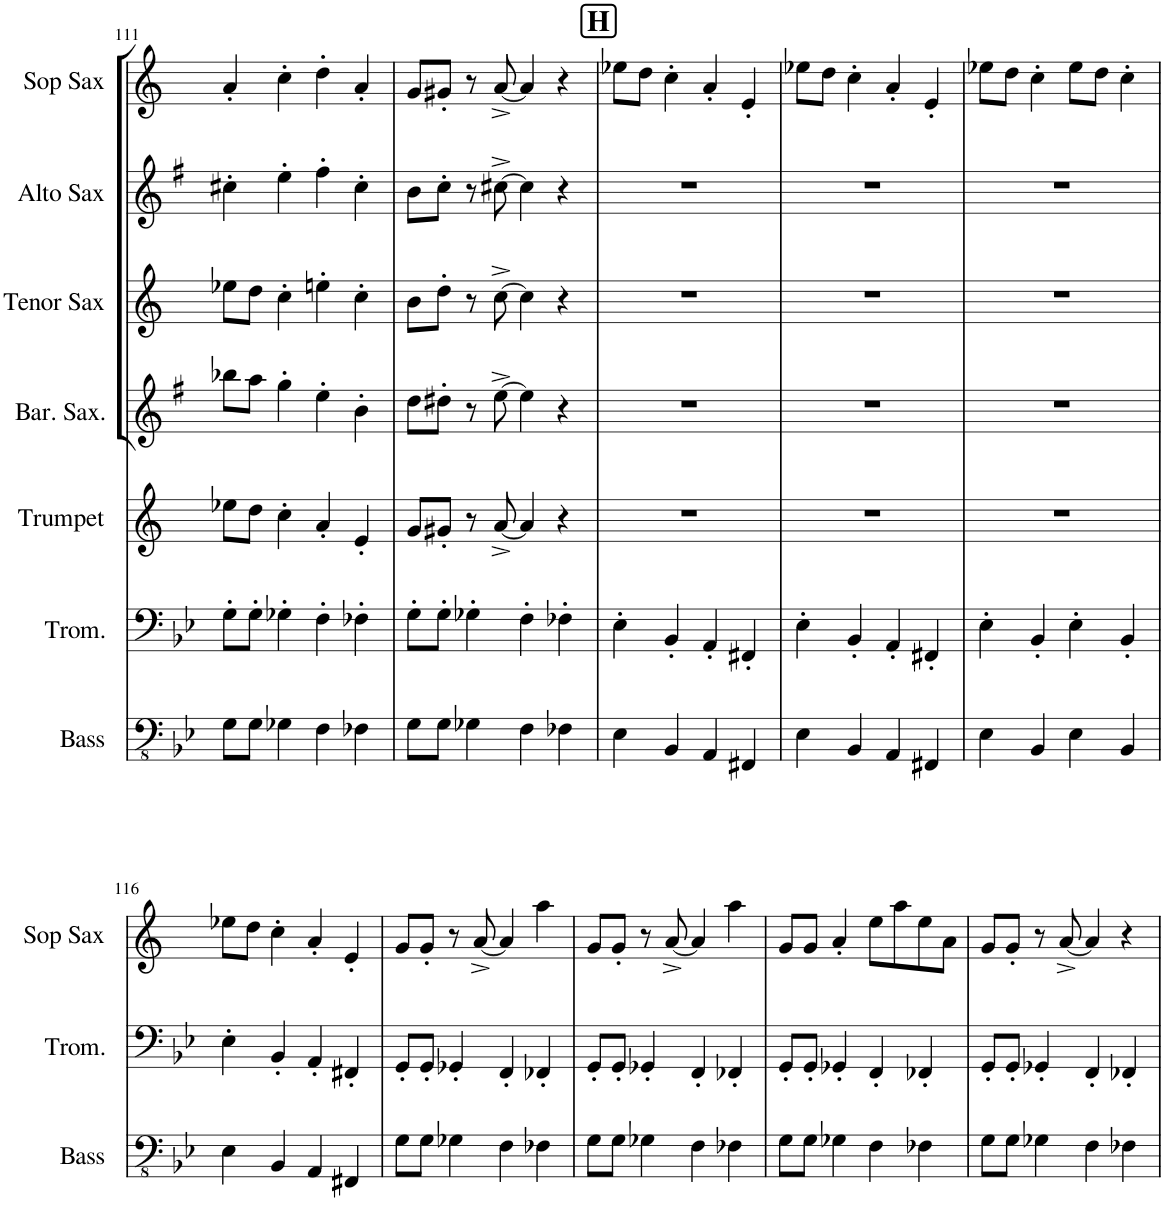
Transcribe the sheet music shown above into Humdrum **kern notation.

**kern	**kern	**kern	**kern	**kern	**kern	**kern
*part7	*part6	*part5	*part4	*part3	*part2	*part1
*staff7	*staff6	*staff5	*staff4	*staff3	*staff2	*staff1
*I"Acoustic Bass	*I"Trombone	*I"Bb Trumpet	*I"Baritone Saxophone	*I"Tenor Saxophone	*I"Alto Saxophone	*I"Soprano Saxophone
*I'Bass	*I'Trom.	*I'Trumpet	*I'Bar. Sax.	*I'Tenor Sax	*I'Alto Sax	*I'Sop Sax
!!LO:PB:g=z
*clefFv4	*clefF4	*clefG2	*clefG2	*clefG2	*clefG2	*clefG2
*	*	*Trd1c2	*Trd12c21	*Trd8c14	*Trd5c9	*Trd1c2
*k[b-e-]	*k[b-e-]	*k[]	*k[f#]	*k[]	*k[f#]	*k[]
*M2/2	*M2/2	*M2/2	*M2/2	*M2/2	*M2/2	*M2/2
*met(c|)	*met(c|)	*met(c|)	*met(c|)	*met(c|)	*met(c|)	*met(c|)
=111	=111	=111	=111	=111	=111	=111
8GG\L	8G'\L	8ee-X\L	8bb-X\L	8ee-X\L	4cc#X'\	4a'/
8GG\J	8G'\J	8dd\J	8aa\J	8dd\J	.	.
4GG-X\	4G-X'\	4cc'\	4gg'\	4cc'\	4ee'\	4cc'\
4FF\	4F'\	4a'/	4ee'\	4een'\	4ff#'\	4dd'\
4FF-X\	4F-X'\	4e'/	4b'\	4cc'\	4cc#'\	4a'/
=112	=112	=112	=112	=112	=112	=112
8GG\L	8G'\L	8g/L	8dd\L	8b\L	8b\L	8g/L
8GG\J	8G'\J	8g#X'/J	8dd#X'\J	8dd'\J	8cc'\J	8g#X'/J
4GG-X\	4G-X'\	8r	8r	8r	8r	8r
.	.	[8a^/	[8ee^\	[8cc^\	[8cc#X^\	[8a^/
4FF\	4F'\	4a/]	4ee\]	4cc\]	4cc#\]	4a/]
4FF-X\	4F-X'\	4r	4r	4r	4r	4r
!!LO:REH:place=s1:a:B:cj:fs=14:t=H
=113	=113	=113	=113	=113	=113	=113
4EE-\	4E-'\	1r	1r	1r	1r	8ee-X\L
.	.	.	.	.	.	8dd\J
4BBB-/	4BB-'/	.	.	.	.	4cc'\
4AAA/	4AA'/	.	.	.	.	4a'/
4FFF#X/	4FF#X'/	.	.	.	.	4e'/
=114	=114	=114	=114	=114	=114	=114
4EE-\	4E-'\	1r	1r	1r	1r	8ee-X\L
.	.	.	.	.	.	8dd\J
4BBB-/	4BB-'/	.	.	.	.	4cc'\
4AAA/	4AA'/	.	.	.	.	4a'/
4FFF#X/	4FF#X'/	.	.	.	.	4e'/
=115	=115	=115	=115	=115	=115	=115
4EE-\	4E-'\	1r	1r	1r	1r	8ee-X\L
.	.	.	.	.	.	8dd\J
4BBB-/	4BB-'/	.	.	.	.	4cc'\
4EE-\	4E-'\	.	.	.	.	8ee-\L
.	.	.	.	.	.	8dd\J
4BBB-/	4BB-'/	.	.	.	.	4cc'\
!!LO:LB:g=z
=116	=116	=116	=116	=116	=116	=116
4EE-\	4E-'\	1r	1r	1r	1r	8ee-X\L
.	.	.	.	.	.	8dd\J
4BBB-/	4BB-'/	.	.	.	.	4cc'\
4AAA/	4AA'/	.	.	.	.	4a'/
4FFF#X/	4FF#X'/	.	.	.	.	4e'/
=117	=117	=117	=117	=117	=117	=117
8GG\L	8GG'/L	1r	1r	1r	1r	8g/L
8GG\J	8GG'/J	.	.	.	.	8g'/J
4GG-X\	4GG-X'/	.	.	.	.	8r
.	.	.	.	.	.	[8a^/
4FF\	4FF'/	.	.	.	.	4a/]
4FF-X\	4FF-X'/	.	.	.	.	4aa\
=118	=118	=118	=118	=118	=118	=118
8GG\L	8GG'/L	1r	1r	1r	1r	8g/L
8GG\J	8GG'/J	.	.	.	.	8g'/J
4GG-X\	4GG-X'/	.	.	.	.	8r
.	.	.	.	.	.	[8a^/
4FF\	4FF'/	.	.	.	.	4a/]
4FF-X\	4FF-X'/	.	.	.	.	4aa\
=119	=119	=119	=119	=119	=119	=119
8GG\L	8GG'/L	1r	1r	1r	1r	8g/L
8GG\J	8GG'/J	.	.	.	.	8g/J
4GG-X\	4GG-X'/	.	.	.	.	4a'/
4FF\	4FF'/	.	.	.	.	8ee\L
.	.	.	.	.	.	8aa\
4FF-X\	4FF-X'/	.	.	.	.	8ee\
.	.	.	.	.	.	8a\J
=120	=120	=120	=120	=120	=120	=120
8GG\L	8GG'/L	1r	1r	1r	1r	8g/L
8GG\J	8GG'/J	.	.	.	.	8g'/J
4GG-X\	4GG-X'/	.	.	.	.	8r
.	.	.	.	.	.	[8a^/
4FF\	4FF'/	.	.	.	.	4a/]
4FF-X\	4FF-X'/	.	.	.	.	4r
=	=	=	=	=	=	=
*-	*-	*-	*-	*-	*-	*-
